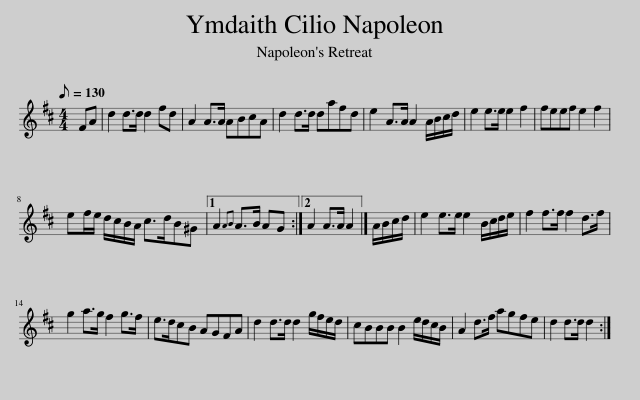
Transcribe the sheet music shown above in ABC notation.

X:1
L:1/8
Q:1/8=130
M:4/4
I:linebreak $
K:D
V:1 treble
V:1
 FA | d2 d>d d2 fd | A2 A>A ABcA | d2 d>d dafd | e2 A>A A2 A/B/c/d/ | %5
 e2 e>e e2 f2 | feef e2 f2 |$ ef/e/ d/c/B/A/ c>dB^G |1 A2{AB} A>B AG :|2 A2 A>A A2 |] %10
 A/B/c/d/ | e2 e>e e2 B/c/d/e/ | f2 f>f f2 d>f |$ g2 a>g f2 g>f | e>dcB AGFA | %15
 d2 d>d d2 g/f/e/d/ | cBBB B2 e/d/c/B/ | A2 d>f agfe | d2 d>d d2 :| %19
